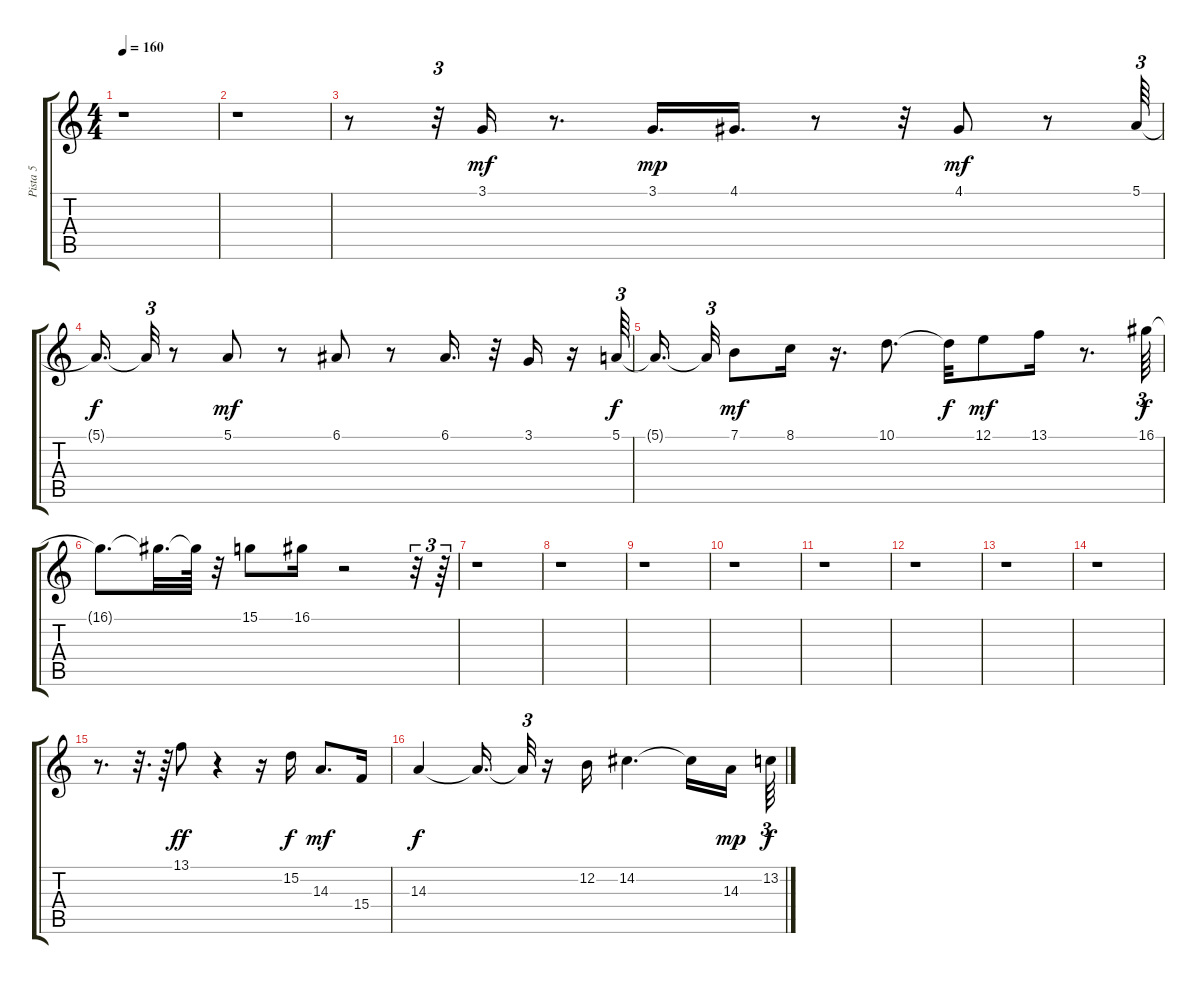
\track ("Pista 5" "Pista 5") {instrument trumpet}
\staff {score tabs}
\tuning (E4 B3 G3 D3 A2 E2) {hide}
\ts (4 4)
\tempo 160
\clef g2
\ks c
r.1{dy f} |
r.1 |
r.8 r.32{tu (3 2)} 3.1.16{dy mf} r.8{d} 3.1.16{d dy mp} 4.1.16{d} r.8 r.32 4.1.8{dy mf} r.8 5.1.64{tu (3 2)} |
5.1{t}.16{d dy f} 5.1{t}.32{tu (3 2)} r.8 5.1.8{dy mf} r.8 6.1.8 r.8 6.1.16{d} r.32 3.1.16 r.16 5.1.64{tu (3 2) dy f} |
5.1{t}.16{d beam splitsecondary} 5.1{t}.32{tu (3 2)} 7.1.8{dy mf} 8.1.16 r.16{d} 10.1.8{d} 10.1{t}.32{dy f} 12.1.8{dy mf} 13.1.16 r.8{d} 16.1.64{tu (3 2) dy f} |
16.1{t}.8{d} 16.1{t}.32{d} 16.1{t}.64 r.32 15.1.8 16.1.16 r.2 r.32{tu (3 2)} r.64{tu (3 2)} |
r.1 |
r.1 |
r.1 |
r.1 |
r.1 |
r.1 |
r.1 |
r.1 |
r.8{d} r.32{d} r.64 13.1.8{dy ff} r.4 r.16 15.2.16{dy f} 14.3.8{d dy mf} 15.4.16 |
14.3.4{dy f} 14.3{t}.16{d} 14.3{t}.32{tu (3 2)} r.16 12.2.16 14.2.4{d} 14.2{t}.16 14.3.16{dy mp beam splitsecondary} 13.2.64{tu (3 2) dy f}
